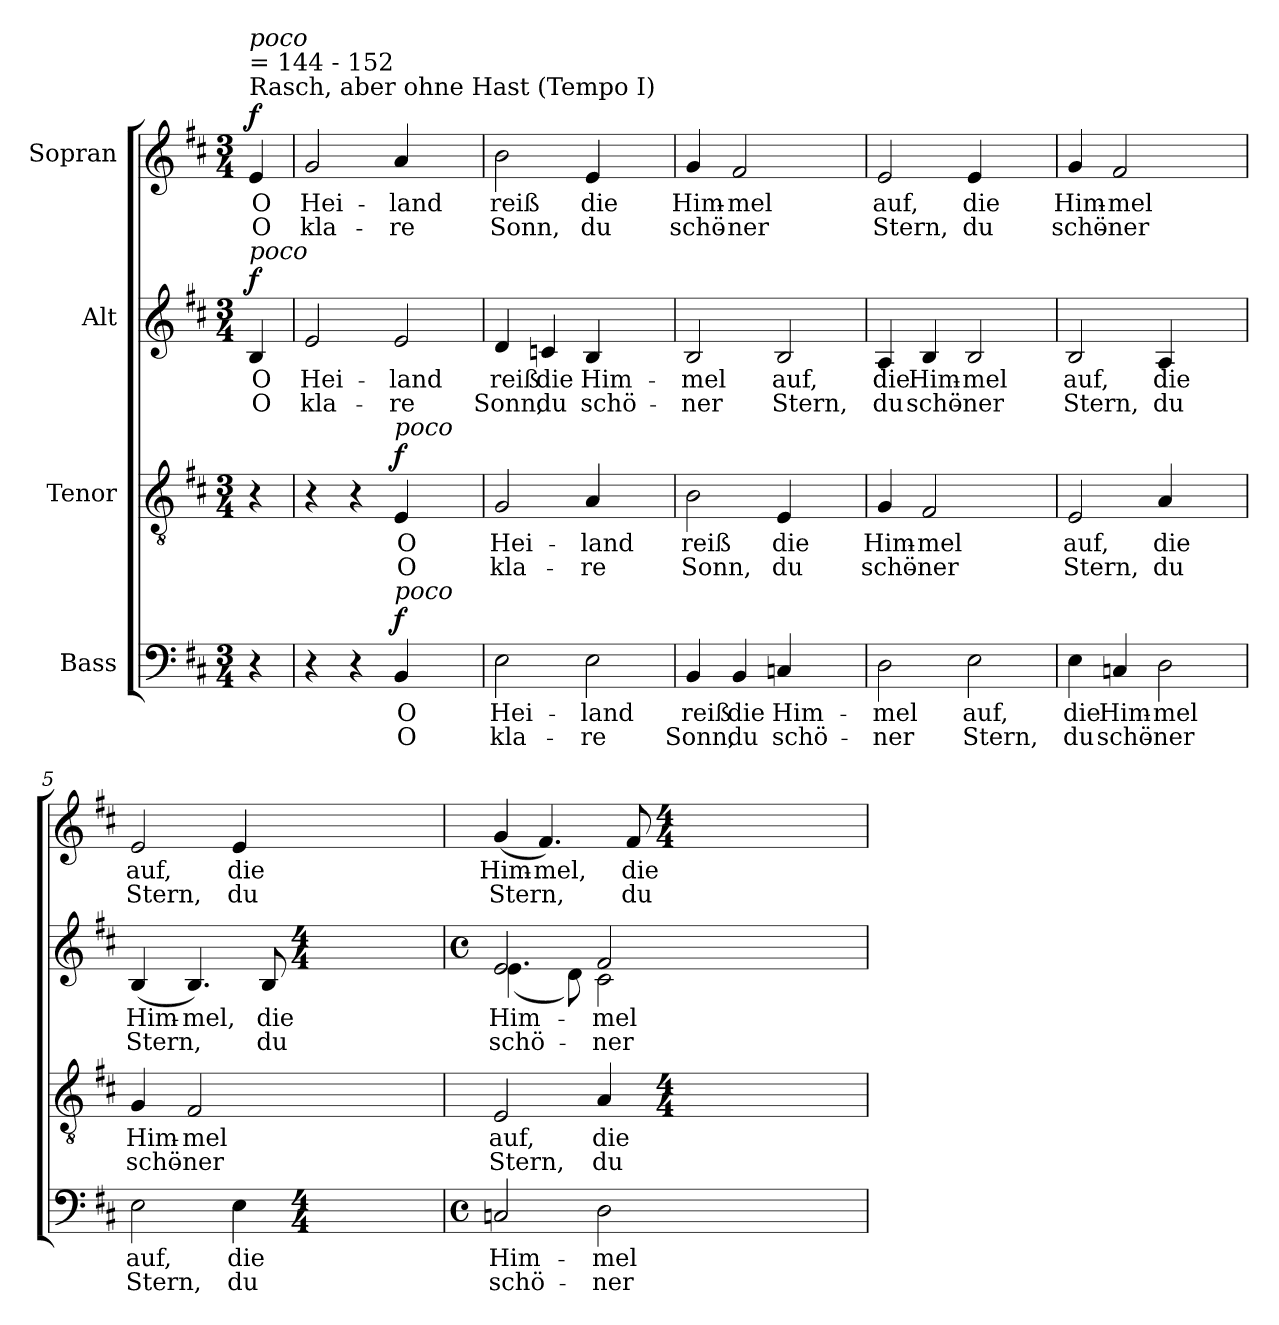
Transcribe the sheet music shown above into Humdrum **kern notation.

**kern	**text	**text	**dynam	**kern	**text	**text	**dynam	**kern	**text	**text	**dynam	**kern	**text	**text	**dynam
*part4	*part4	*part4	*part4	*part3	*part3	*part3	*part3	*part2	*part2	*part2	*part2	*part1	*part1	*part1	*part1
*staff4	*staff4	*staff4	*staff4	*staff3	*staff3	*staff3	*staff3	*staff2	*staff2	*staff2	*staff2	*staff1	*staff1	*staff1	*staff1
*I"Bass	*	*	*	*I"Tenor	*	*	*	*I"Alt	*	*	*	*I"Sopran	*	*	*
*clefF4	*	*	*	*clefGv2	*	*	*	*clefG2	*	*	*	*clefG2	*	*	*
*k[f#c#]	*	*	*	*k[f#c#]	*	*	*	*k[f#c#]	*	*	*	*k[f#c#]	*	*	*
*D:	*	*	*	*D:	*	*	*	*D:	*	*	*	*D:	*	*	*
*M3/4	*	*	*	*M3/4	*	*	*	*M3/4	*	*	*	*M3/4	*	*	*
=	=	=	=	=	=	=	=	=	=	=	=	=	=	=	=
!	!	!	!	!	!	!	!	!	!	!	!	!LO:TX:a:t=Rasch, aber ohne Hast (Tempo I)	!	!	!
!	!	!	!	!	!	!	!	!	!	!	!	!LO:TX:a:t== 144 - 152	!	!	!
!	!	!	!	!	!	!	!	!	!	!	!	!LO:TX:a:i:t=poco	!	!	!
!	!	!	!	!	!	!	!	!LO:TX:a:i:t=poco	!	!	!	!	!	!	!
!	!	!	!	!	!	!	!	!	!LO:LY:b	!LO:LY:b	!LO:DY:a	!	!LO:LY:b	!LO:LY:b	!LO:DY:a
4r	.	.	.	4r	.	.	.	4B	O	O	f	4e	O	O	f
=1	=1	=1	=1	=1	=1	=1	=1	=1	=1	=1	=1	=1	=1	=1	=1
!	!	!	!	!	!	!	!	!	!LO:LY:b	!LO:LY:b	!	!	!LO:LY:b	!LO:LY:b	!
4r	.	.	.	4r	.	.	.	2e	Hei-	-kla-	.	2g	Hei-	-kla-	.
4r	.	.	.	4r	.	.	.	.	.	.	.	.	.	.	.
!	!	!	!	!LO:TX:a:i:t=poco	!	!	!	!	!	!	!	!	!	!	!
!LO:TX:a:i:t=poco	!	!	!	!	!	!	!	!	!	!	!	!	!	!	!
!	!LO:LY:b	!LO:LY:b	!LO:DY:a	!	!LO:LY:b	!LO:LY:b	!LO:DY:a	!	!LO:LY:b	!LO:LY:b	!	!	!LO:LY:b	!LO:LY:b	!
4BB	O	O	f	4E	O	O	f	2e	-land	re	.	4a	-land	re	.
4ryy	.	.	.	4ryy	.	.	.	.	.	.	.	4ryy	.	.	.
=1A	=1A	=1A	=1A	=1A	=1A	=1A	=1A	=1A	=1A	=1A	=1A	=1A	=1A	=1A	=1A
!	!LO:LY:b	!LO:LY:b	!	!	!LO:LY:b	!LO:LY:b	!	!	!LO:LY:b	!LO:LY:b	!	!	!LO:LY:b	!LO:LY:b	!
2E	Hei-	-kla-	.	2G	Hei-	-kla-	.	4d	reiß	Sonn,	.	2b	reiß	Sonn,	.
!	!	!	!	!	!	!	!	!	!LO:LY:b	!LO:LY:b	!	!	!	!	!
.	.	.	.	.	.	.	.	4cn	die	du	.	.	.	.	.
!	!LO:LY:b	!LO:LY:b	!	!	!LO:LY:b	!LO:LY:b	!	!	!LO:LY:b	!LO:LY:b	!	!	!LO:LY:b	!LO:LY:b	!
2E	-land	re	.	4A	-land	re	.	4B	Him-	-schö-	.	4e	die	du	.
.	.	.	.	4ryy	.	.	.	4ryy	.	.	.	4ryy	.	.	.
=2A	=2A	=2A	=2A	=2A	=2A	=2A	=2A	=2A	=2A	=2A	=2A	=2A	=2A	=2A	=2A
!	!LO:LY:b	!LO:LY:b	!	!	!LO:LY:b	!LO:LY:b	!	!	!LO:LY:b	!LO:LY:b	!	!	!LO:LY:b	!LO:LY:b	!
4BB	reiß	Sonn,	.	2B	reiß	Sonn,	.	2B	-mel	ner	.	4g	Him-	-schö-	.
!	!LO:LY:b	!LO:LY:b	!	!	!	!	!	!	!	!	!	!	!LO:LY:b	!LO:LY:b	!
4BB	die	du	.	.	.	.	.	.	.	.	.	2f#	-mel	ner	.
!	!LO:LY:b	!LO:LY:b	!	!	!LO:LY:b	!LO:LY:b	!	!	!LO:LY:b	!LO:LY:b	!	!	!	!	!
4Cn	Him-	-schö-	.	4E	die	du	.	2B	auf,	Stern,	.	.	.	.	.
4ryy	.	.	.	4ryy	.	.	.	.	.	.	.	4ryy	.	.	.
=3A	=3A	=3A	=3A	=3A	=3A	=3A	=3A	=3A	=3A	=3A	=3A	=3A	=3A	=3A	=3A
!	!LO:LY:b	!LO:LY:b	!	!	!LO:LY:b	!LO:LY:b	!	!	!LO:LY:b	!LO:LY:b	!	!	!LO:LY:b	!LO:LY:b	!
2D	-mel	ner	.	4G	Him-	-schö-	.	4A	die	du	.	2e	auf,	Stern,	.
!	!	!	!	!	!LO:LY:b	!LO:LY:b	!	!	!LO:LY:b	!LO:LY:b	!	!	!	!	!
.	.	.	.	2F#	-mel	ner	.	4B	Him-	-schö-	.	.	.	.	.
!	!LO:LY:b	!LO:LY:b	!	!	!	!	!	!	!LO:LY:b	!LO:LY:b	!	!	!LO:LY:b	!LO:LY:b	!
2E	auf,	Stern,	.	.	.	.	.	2B	-mel	ner	.	4e	die	du	.
.	.	.	.	4ryy	.	.	.	.	.	.	.	4ryy	.	.	.
=4A	=4A	=4A	=4A	=4A	=4A	=4A	=4A	=4A	=4A	=4A	=4A	=4A	=4A	=4A	=4A
!	!LO:LY:b	!LO:LY:b	!	!	!LO:LY:b	!LO:LY:b	!	!	!LO:LY:b	!LO:LY:b	!	!	!LO:LY:b	!LO:LY:b	!
4E	die	du	.	2E	auf,	Stern,	.	2B	auf,	Stern,	.	4g	Him-	-schö-	.
!	!LO:LY:b	!LO:LY:b	!	!	!	!	!	!	!	!	!	!	!LO:LY:b	!LO:LY:b	!
4Cn	Him-	-schö-	.	.	.	.	.	.	.	.	.	2f#	-mel	ner	.
!	!LO:LY:b	!LO:LY:b	!	!	!LO:LY:b	!LO:LY:b	!	!	!LO:LY:b	!LO:LY:b	!	!	!	!	!
2D	-mel	ner	.	4A	die	du	.	4A	die	du	.	.	.	.	.
.	.	.	.	4ryy	.	.	.	4ryy	.	.	.	4ryy	.	.	.
=5A	=5A	=5A	=5A	=5A	=5A	=5A	=5A	=5A	=5A	=5A	=5A	=5A	=5A	=5A	=5A
!	!LO:LY:b	!LO:LY:b	!	!	!LO:LY:b	!LO:LY:b	!	!	!LO:LY:b	!LO:LY:b	!	!	!LO:LY:b	!LO:LY:b	!
2E	auf,	Stern,	.	4G	Him-	-schö-	.	(<4B/	Him-	-Stern,	.	2e	auf,	Stern,	.
!	!	!	!	!	!LO:LY:b	!LO:LY:b	!	!	!LO:LY:b	!	!	!	!	!	!
.	.	.	.	2F#	-mel	ner	.	4.B/)	mel,	.	.	.	.	.	.
!	!LO:LY:b	!LO:LY:b	!	!	!	!	!	!	!	!	!	!	!LO:LY:b	!LO:LY:b	!
4E	die	du	.	.	.	.	.	.	.	.	.	4e	die	du	.
!	!	!	!	!	!	!	!	!	!LO:LY:b	!LO:LY:b	!	!	!	!	!
.	.	.	.	.	.	.	.	8B/	die	du	.	.	.	.	.
*M4/4	*	*	*	*	*	*	*	*M4/4	*	*	*	*	*	*	*
*met(c)	*	*	*	*	*	*	*	*met(c)	*	*	*	*	*	*	*
!!LO:LB:g=z
=6	=6	=6	=6	=6	=6	=6	=6	=6	=6	=6	=6	=6	=6	=6	=6
*M4/4	*	*	*	*	*	*	*	*M4/4	*	*	*	*	*	*	*
*met(c)	*	*	*	*	*	*	*	*met(c)	*	*	*	*	*	*	*
!	!LO:LY:b	!LO:LY:b	!	!	!LO:LY:b	!LO:LY:b	!	!	!LO:LY:b	!LO:LY:b	!	!	!LO:LY:b	!LO:LY:b	!
*	*	*	*	*	*	*	*	*^	*	*	*	*	*	*	*
2Cn	Him-	-schö-	.	2E	auf,	Stern,	.	2e/	(>4.e\	Him-	-schö-	.	(<4g	Him-	-Stern,	.
!	!	!	!	!	!	!	!	!	!	!	!	!	!	!LO:LY:b	!	!
.	.	.	.	.	.	.	.	.	.	.	.	.	4.f#)	mel,	.	.
.	.	.	.	.	.	.	.	.	8d\)	.	.	.	.	.	.	.
!	!LO:LY:b	!LO:LY:b	!	!	!LO:LY:b	!LO:LY:b	!	!	!	!LO:LY:b	!LO:LY:b	!	!	!	!	!
2D	-mel	ner	.	4A	die	du	.	2f#/	2c#\	-mel	ner	.	.	.	.	.
!	!	!	!	!	!	!	!	!	!	!	!	!	!	!LO:LY:b	!LO:LY:b	!
.	.	.	.	.	.	.	.	.	.	.	.	.	8f#	die	du	.
*	*	*	*	*M4/4	*	*	*	*	*	*	*	*	*M4/4	*	*	*
*	*	*	*	*met(c)	*	*	*	*	*	*	*	*	*met(c)	*	*	*
.	.	.	.	4ryy	.	.	.	.	.	.	.	.	4ryy	.	.	.
*	*	*	*	*	*	*	*	*v	*v	*	*	*	*	*	*	*
=	=	=	=	=	=	=	=	=	=	=	=	=	=	=	=
*-	*-	*-	*-	*-	*-	*-	*-	*-	*-	*-	*-	*-	*-	*-	*-
